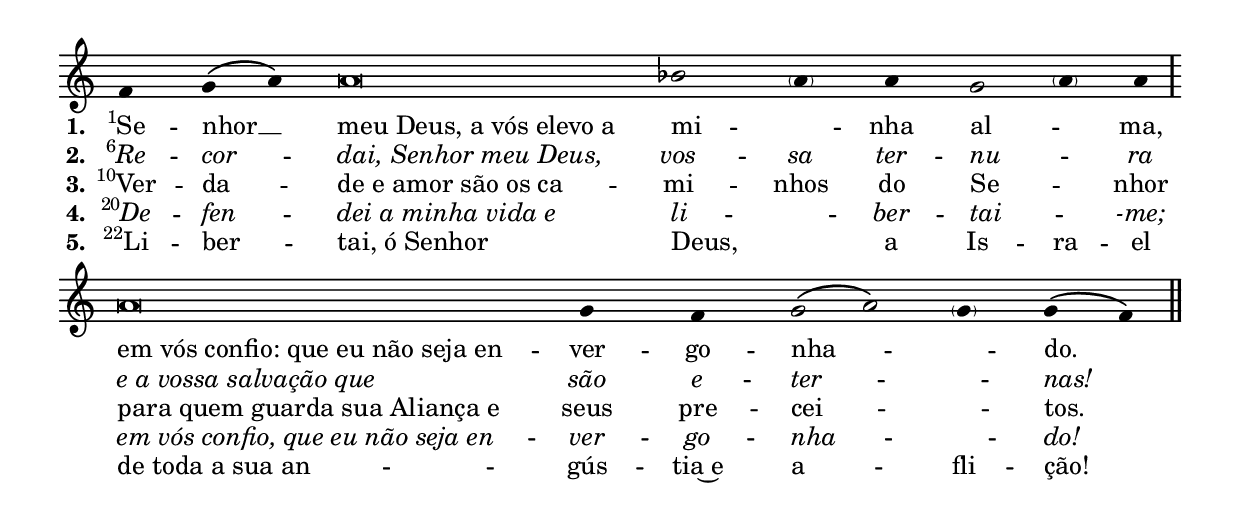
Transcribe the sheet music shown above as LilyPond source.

\version "2.24.1"

\include "gregorian.ly"
\version "2.24.1"

\include "../../modules/lilypond/neums.ily"

chantInchoatioI = \relative c' { \C f \CC g a }

chantTenorI = \relative c'' { \T a }

chantFlexaI = \relative c'' { \A a \C g }
chantFlexaCumEpenthesisI = \relative c'' { \A a \eC g }

chantMediatioI = \relative c'' { \A bes \C a \A g \C a }
chantMediatioCumEpenthesisI = \relative c'' { \A bes \eC a \A g \eC a }

chantTerminatioIf = \relative c'' {
  \C g f \AA g a \CC g f
}
chantTerminatioCumEpenthesisIf = \relative c'' {
  \C g f \AA g a \eCC g f
}

\include "../../../modules/lilypond/neums.ily"
\include "../../../modules/lilypond/layout.ily"
\include "../../../modules/lilypond/lyrics.ily"

psalmChant = {
  \PsalmSignature
  \chantInchoatioI
  \chantTenorI
  \chantMediatioCumEpenthesisI
  \divisioMaxima
  \break
  \chantTenorI
  \chantTerminatioCumEpenthesisIf
  \finalis
}

psalmVerseI = \lyricmode {
  \set stanza = "1."
  \VSup "1" Se -- nhor __
  \Tenor "meu Deus, a vós elevo a"
  mi -- _ nha al -- _ ma,
  \Tenor "em vós confio: que eu não seja en" -- ver -- go -- nha _ -- do.
}

psalmVerseII = \lyricmode {
  \set stanza = "2."
  \AltLyrics
  \VSup "6" Re -- cor --
  \Tenor "dai, Senhor meu Deus,"
  vos -- sa ter -- nu _ -- ra
  \Tenor "e a vossa salvação que" são e -- ter _ -- nas!
}

psalmVerseIII = \lyricmode {
  \set stanza = "3."
  \VSup "10" Ver -- da --
  \Tenor "de e amor são os ca" --
  mi -- nhos do Se _ -- nhor
  \Tenor "para quem guarda sua Aliança e" seus pre -- cei _ -- tos.
}

psalmVerseIV = \lyricmode {
  \set stanza = "4."
  \AltLyrics
  \VSup "20" De -- fen --
  \Tenor "dei a minha vida e"
  li -- _ ber -- tai _ -- -me;
  \Tenor "em vós confio, que eu não seja en" -- ver -- go -- nha _ -- do!
}

psalmVerseV = \lyricmode {
  \set stanza = "5."
  \VSup "22" Li -- ber --
  \Tenor "tai, ó Senhor"
  Deus, _ a Is -- ra -- el
  \Tenor "de toda a sua an" -- gús -- tia~e a -- fli -- ção!
}

\GregorianTranscriptionLayout

\score {
  \new GregorianTranscriptionStaff <<
    \new GregorianTranscriptionVoice = "psalm" {
      \psalmChant
    }

    \new GregorianTranscriptionLyrics \lyricsto "psalm" \psalmVerseI
    \new GregorianTranscriptionLyrics \lyricsto "psalm" \psalmVerseII
    \new GregorianTranscriptionLyrics \lyricsto "psalm" \psalmVerseIII
    \new GregorianTranscriptionLyrics \lyricsto "psalm" \psalmVerseIV
    \new GregorianTranscriptionLyrics \lyricsto "psalm" \psalmVerseV
  >>
}